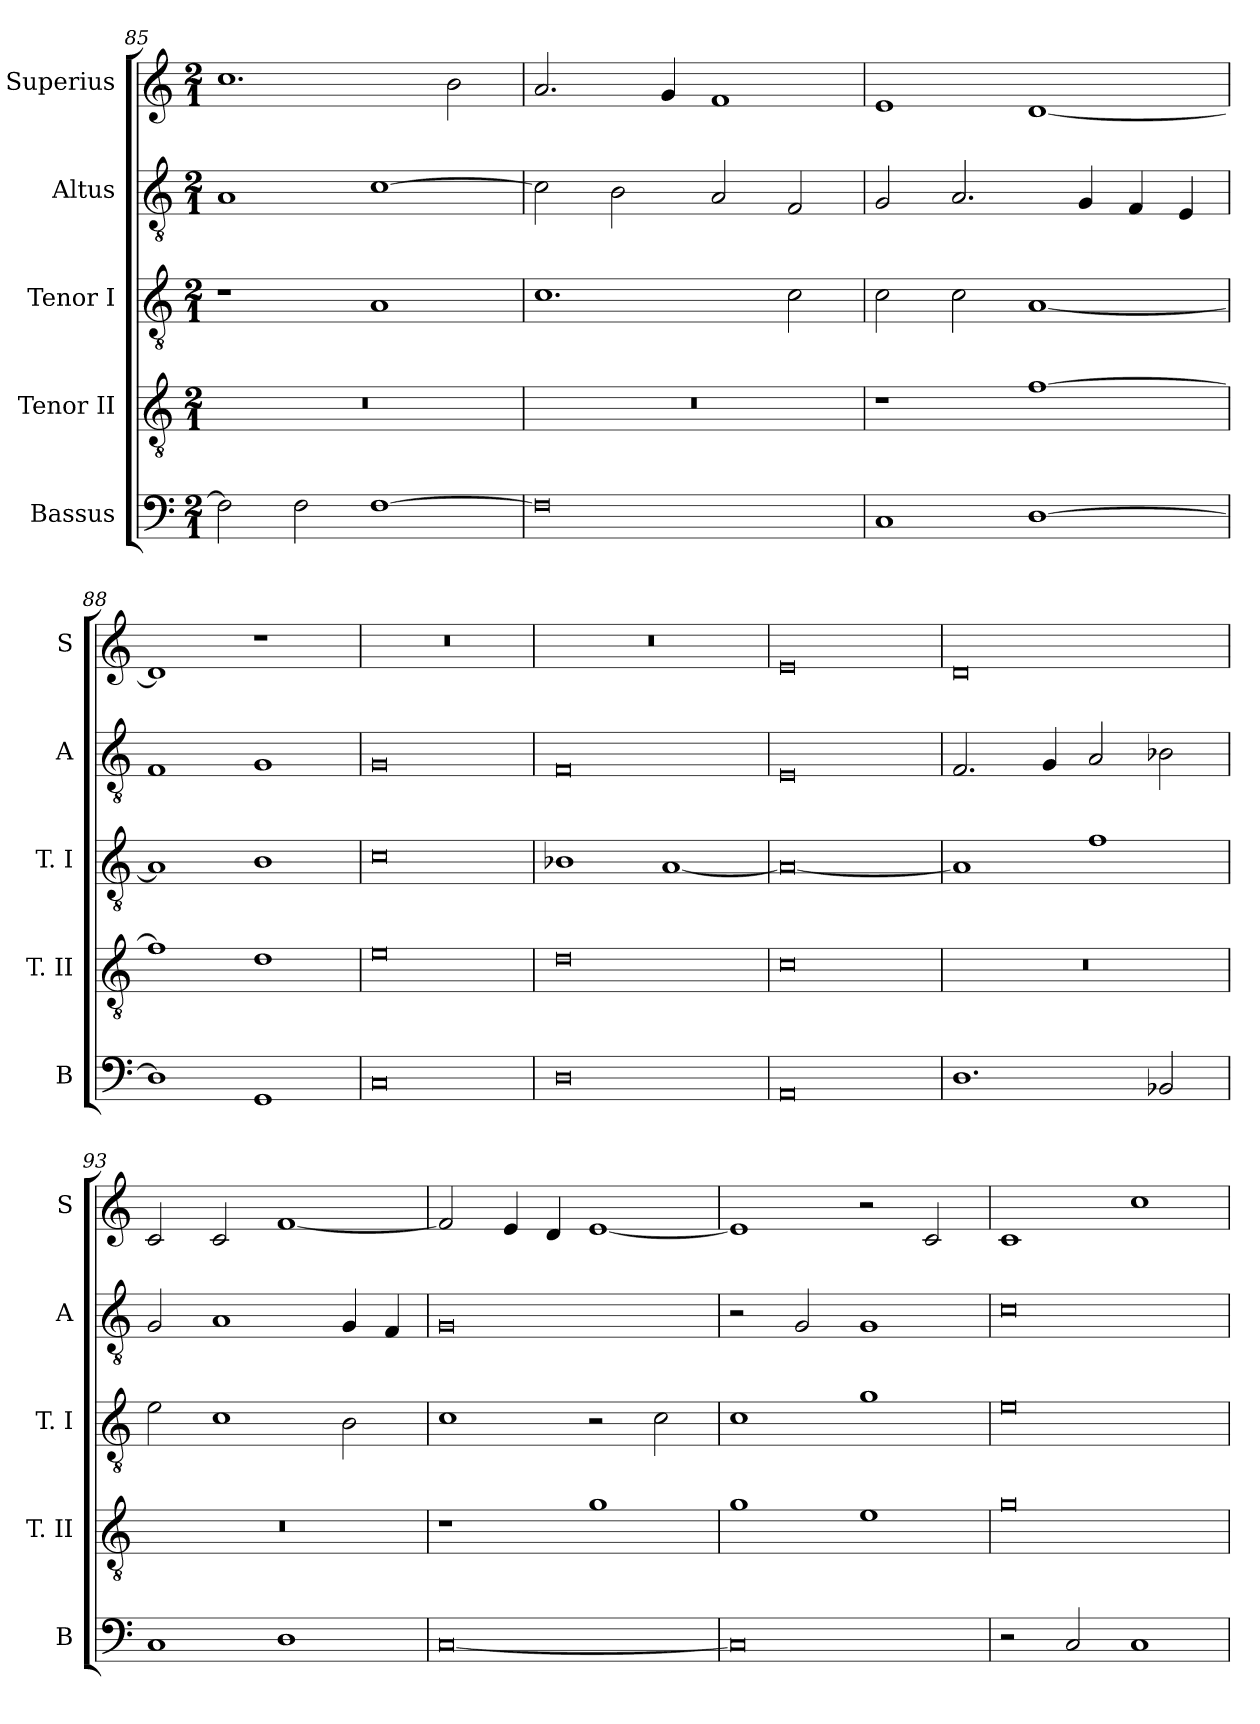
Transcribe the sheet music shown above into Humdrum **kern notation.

**kern	**kern	**kern	**kern	**kern
*part5	*part4	*part3	*part2	*part1
*staff5	*staff4	*staff3	*staff2	*staff1
*I"Bassus	*I"Tenor II	*I"Tenor I	*I"Altus	*I"Superius
*I'B	*I'T. II	*I'T. I	*I'A	*I'S
*clefF4	*clefGv2	*clefGv2	*clefGv2	*clefG2
*k[]	*k[]	*k[]	*k[]	*k[]
*C:	*C:	*C:	*C:	*C:
*M2/1	*M2/1	*M2/1	*M2/1	*M2/1
=85	=85	=85	=85	=85
2F]	0r	1r	1A	1.cc
2F	.	.	.	.
[1F	.	1A	[1c	.
.	.	.	.	2b
=86	=86	=86	=86	=86
0F]	0r	1.c	2c]	2.a
.	.	.	2B	.
.	.	.	.	4g
.	.	.	2A	1f
.	.	2c	2F	.
=87	=87	=87	=87	=87
1C	1r	2c	2G	1e
.	.	2c	2.A	.
[1D	[1f	[1A	.	[1d
.	.	.	4G	.
.	.	.	4F	.
.	.	.	4E	.
=88	=88	=88	=88	=88
1D]	1f]	1A]	1F	1d]
1GG	1d	1B	1G	1r
=89	=89	=89	=89	=89
0C	0e	0c	0G	0r
=90	=90	=90	=90	=90
0D	0d	1B-X	0F	0r
.	.	[1A	.	.
=91	=91	=91	=91	=91
0AA	0c	0A_	0E	0e
=92	=92	=92	=92	=92
1.D	0r	1A]	2.F	0d
.	.	.	4G	.
.	.	1f	2A	.
2BB-X	.	.	2B-X	.
=93	=93	=93	=93	=93
1C	0r	2e	2G	2c
.	.	1c	1A	2c
1D	.	.	.	[1f
.	.	2B	4G	.
.	.	.	4F	.
=94	=94	=94	=94	=94
[0C	1r	1c	0G	2f]
.	.	.	.	4e
.	.	.	.	4d
.	1g	2r	.	[1e
.	.	2c	.	.
=95	=95	=95	=95	=95
0C]	1g	1c	2r	1e]
.	.	.	2G	.
.	1e	1g	1G	2r
.	.	.	.	2c
=96	=96	=96	=96	=96
2r	0g	0e	0c	1c
2C	.	.	.	.
1C	.	.	.	1cc
=	=	=	=	=
*-	*-	*-	*-	*-
